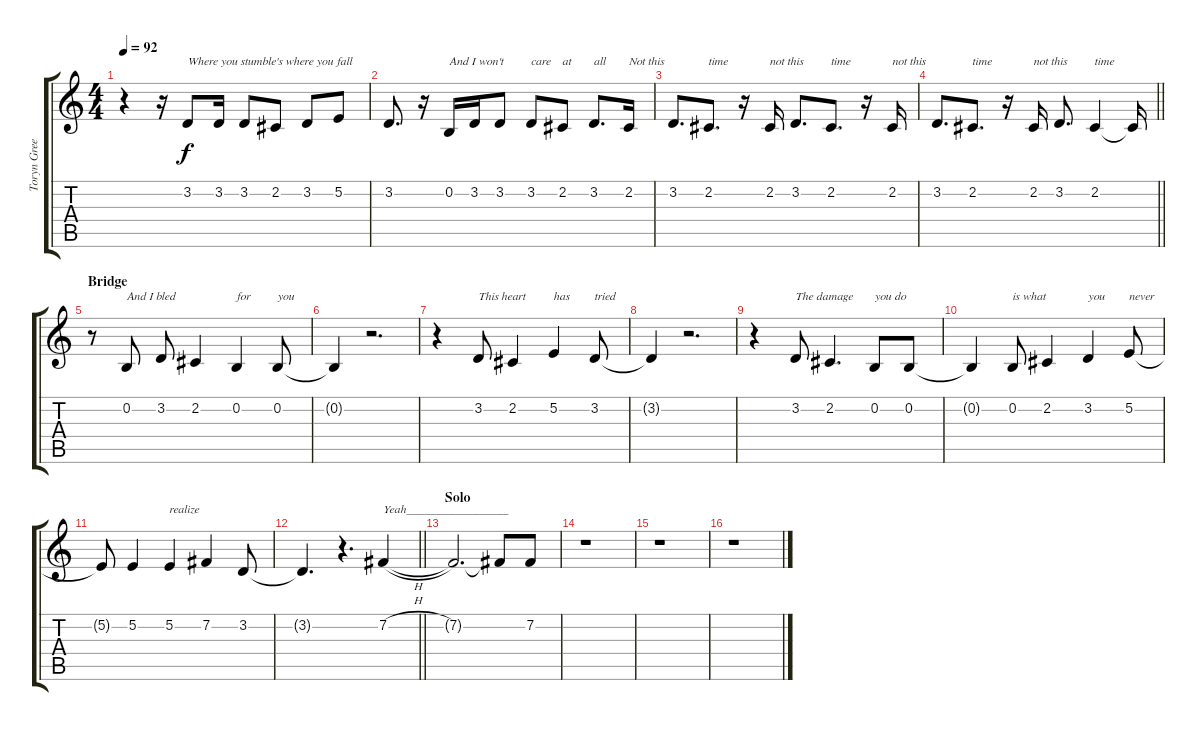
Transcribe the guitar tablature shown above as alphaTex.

\track ("Toryn Green (Vocals)" "Toryn Gree") {instrument violin}
\staff {score tabs}
\tuning (E4 B3 G3 D3 A2 D2) {hide}
\ts (4 4)
\tempo 92
\clef g2
\ks c
r.4{dy f} r.16 3.2.8{txt "Where you stumble's where you fall"} 3.2.16 3.2.8 2.2.8 3.2.8 5.2.8 |
3.2.8{d} r.16 0.2.16{txt "And I won't"} 3.2.16 3.2.8 3.2.8{txt "care"} 2.2.8{txt "at"} 3.2.8{d txt "all"} 2.2.16{txt "Not this"} |
3.2.8{d} 2.2.8{d txt "time"} r.16 2.2.16{txt "not this"} 3.2.8{d} 2.2.8{d txt "time"} r.16 2.2.16{txt "not this"} |
\barLineRight lightlight
3.2.8{d} 2.2.8{d txt "time"} r.16 2.2.16{txt "not this"} 3.2.8{d} 2.2.4{txt "time"} 2.2{t}.16 |
\section ("" "Bridge")
r.8 0.2.8{txt "And I bled"} 3.2.8 2.2.4 0.2.4{txt "for"} 0.2.8{txt "you"} |
0.2{t}.4 r.2{d} |
r.4 3.2.8{txt "This heart"} 2.2.4 5.2.4{txt "has"} 3.2.8{txt "tried"} |
3.2{t}.4 r.2{d} |
r.4 3.2.8{txt "The damage"} 2.2.4{d} 0.2.8{txt "you do"} 0.2.8 |
0.2{t}.4 0.2.8{txt "is what"} 2.2.4 3.2.4{txt "you"} 5.2.8{txt "never"} |
5.2{t}.8 5.2.4 5.2.4{txt "realize"} 7.2.4 3.2.8 |
\barLineRight lightlight
3.2{t}.4{d} r.4{d} 7.2{h}.4{txt "Yeah_________________"} |
\section ("" "Solo")
7.2{t}.2{d} 7.2{t}.8 7.2.8 |
r.1 |
r.1 |
r.1
